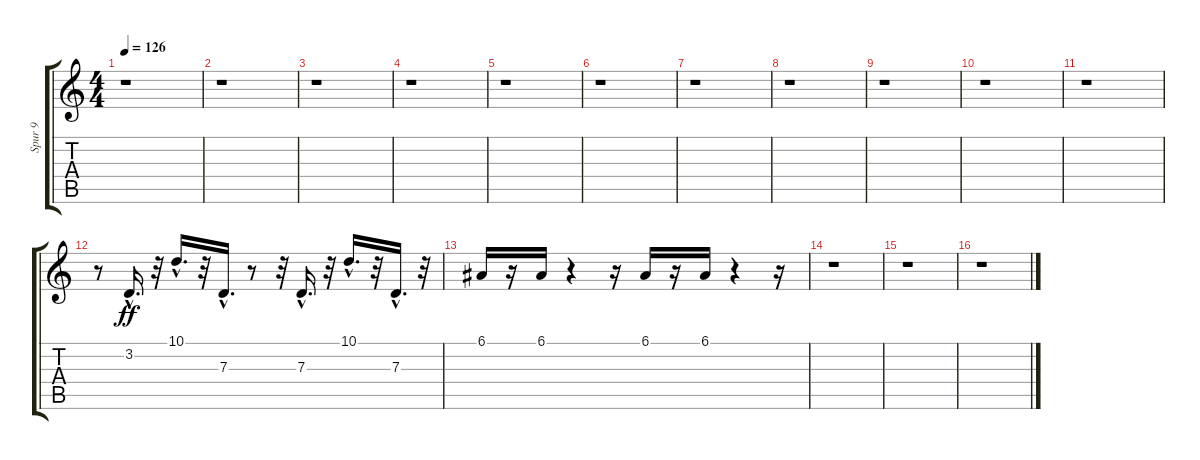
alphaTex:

\track ("Spur 9" "Spur 9") {instrument lead2sawtooth}
\staff {score tabs}
\tuning (E4 B3 G3 D3 A2 E2) {hide}
\ts (4 4)
\tempo 126
\clef g2
\ks c
r.1{dy ff} |
r.1 |
r.1 |
r.1 |
r.1 |
r.1 |
r.1 |
r.1 |
r.1 |
r.1 |
r.1 |
r.8 3.2{hac}.16{d volume 8} r.32 10.1{hac}.16{d} r.32 7.3{hac}.16{d} r.8 r.32 7.3{hac}.16{d} r.32 10.1{hac}.16{d} r.32 7.3{hac}.16{d} r.32 |
6.1.16 r.16 6.1.16 r.4 r.16 6.1.16 r.16 6.1.16 r.4 r.16 |
r.1 |
r.1 |
r.1
